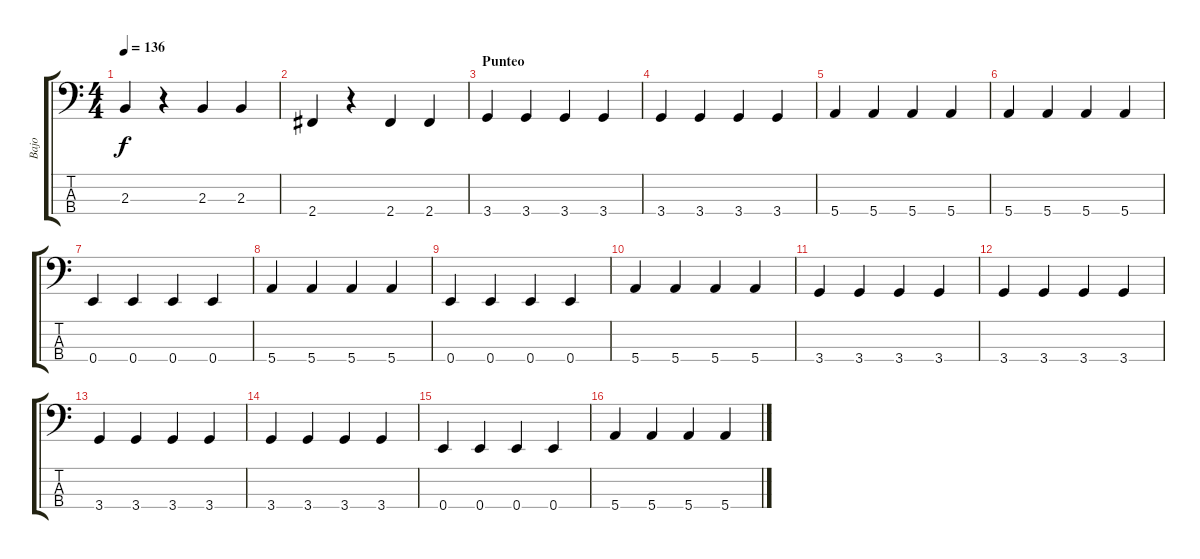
\track ("Bajo" "Bajo") {instrument electricbasspick}
\staff {score tabs}
\tuning (G2 D2 A1 E1) {hide}
\ts (4 4)
\tempo 136
\clef f4
\ks c
2.3.4{dy f} r.4 2.3.4 2.3.4 |
2.4.4 r.4 2.4.4 2.4.4 |
\section ("" "Punteo")
3.4.4 3.4.4 3.4.4 3.4.4 |
3.4.4 3.4.4 3.4.4 3.4.4 |
5.4.4 5.4.4 5.4.4 5.4.4 |
5.4.4 5.4.4 5.4.4 5.4.4 |
0.4.4 0.4.4 0.4.4 0.4.4 |
5.4.4 5.4.4 5.4.4 5.4.4 |
0.4.4 0.4.4 0.4.4 0.4.4 |
5.4.4 5.4.4 5.4.4 5.4.4 |
3.4.4 3.4.4 3.4.4 3.4.4 |
3.4.4 3.4.4 3.4.4 3.4.4 |
3.4.4 3.4.4 3.4.4 3.4.4 |
3.4.4 3.4.4 3.4.4 3.4.4 |
0.4.4 0.4.4 0.4.4 0.4.4 |
5.4.4 5.4.4 5.4.4 5.4.4
